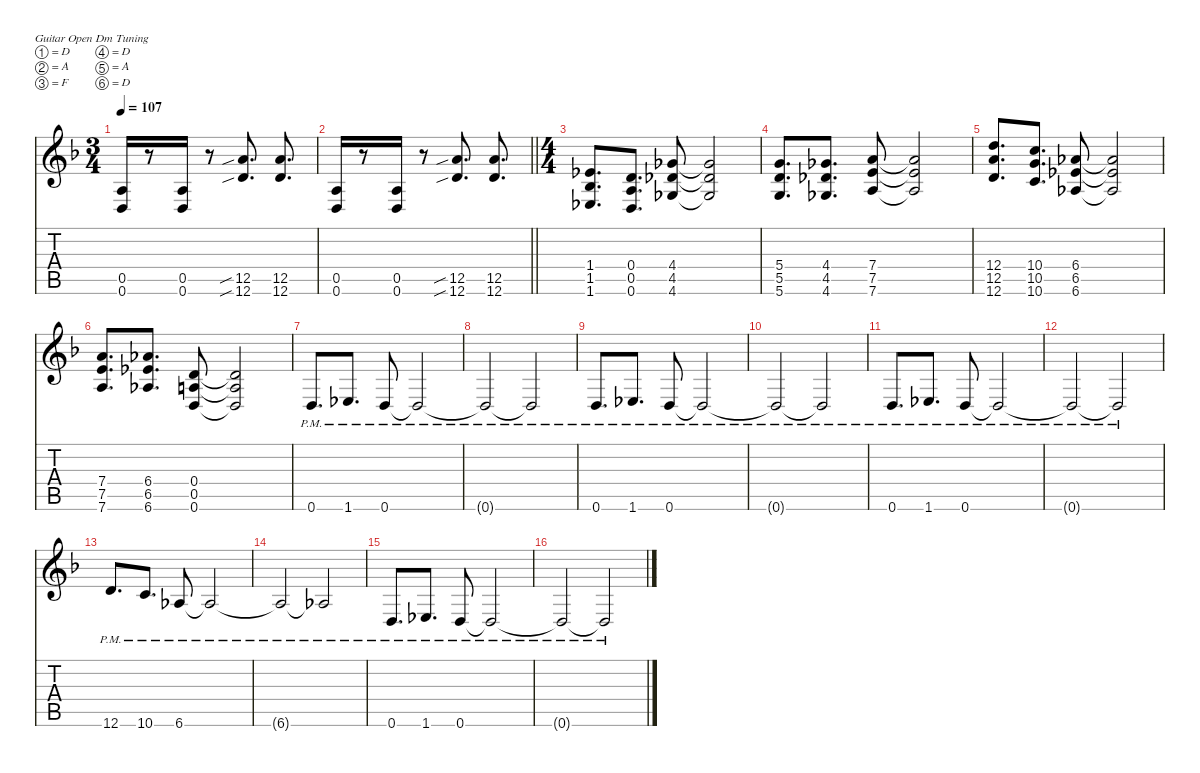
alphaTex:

\hideDynamics
\bracketExtendMode nobrackets
\singleTrackTrackNamePolicy hidden
\multiTrackTrackNamePolicy hidden
\firstSystemTrackNameMode fullname
\firstSystemTrackNameOrientation horizontal
\otherSystemsTrackNameOrientation horizontal
\track ("Guitar 1" "E-Gt") {defaultSystemsLayout 16 instrument distortionguitar}
\staff {score tabs}
\tuning (D4 A3 F3 D3 A2 D2)
\ts (3 4)
\tempo 107
\clef g2
\ks dminor
(0.5{acc forcenatural} 0.6{acc forcenatural}).16{dy f beam Up} r.8{beam Up} (0.5{acc forcenatural} 0.6{acc forcenatural}).16{beam Up} r.8{beam Up} (12.5{sib acc forcenatural} 12.6{sib acc forcenatural}).8{d beam Up} (12.5{acc forcenatural} 12.6{acc forcenatural}).8{d beam Up} |
\barLineRight lightlight
(0.5{acc forcenatural} 0.6{acc forcenatural}).16{beam Up} r.8{beam Up} (0.5{acc forcenatural} 0.6{acc forcenatural}).16{beam Up} r.8{beam Up} (12.5{sib acc forcenatural} 12.6{sib acc forcenatural}).8{d beam Up} (12.5{acc forcenatural} 12.6{acc forcenatural}).8{d beam Up} |
\ts (4 4)
\beaming (8 2 2 2 2)
(1.4{acc b} 1.5{acc b} 1.6{acc b}).8{d beam Up} (0.4{acc forcenatural} 0.5{acc forcenatural} 0.6{acc forcenatural}).8{d beam Up} (4.4{acc b} 4.5{acc b} 4.6{acc b}).8{beam Up} (4.4{t acc b} 4.5{t acc b} 4.6{t acc b}).2{beam Up} |
(5.4{acc forcenatural} 5.5{acc forcenatural} 5.6{acc forcenatural}).8{d beam Up} (4.4{acc b} 4.5{acc b} 4.6{acc b}).8{d beam Up} (7.4{acc forcenatural} 7.5{acc forcenatural} 7.6{acc forcenatural}).8{beam Up} (7.4{t acc forcenatural} 7.5{t acc forcenatural} 7.6{t acc forcenatural}).2{beam Up} |
(12.4{acc forcenatural} 12.5{acc forcenatural} 12.6{acc forcenatural}).8{d beam Up} (10.4{acc forcenatural} 10.5{acc forcenatural} 10.6{acc forcenatural}).8{d beam Up} (6.4{acc b} 6.5{acc b} 6.6{acc b}).8{beam Up} (6.4{t acc b} 6.5{t acc b} 6.6{t acc b}).2{beam Up} |
(7.4{acc forcenatural} 7.5{acc forcenatural} 7.6{acc forcenatural}).8{d beam Up} (6.4{acc b} 6.5{acc b} 6.6{acc b}).8{d beam Up} (0.4{acc forcenatural} 0.5{acc forcenatural} 0.6{acc forcenatural}).8{beam Up} (0.4{t acc forcenatural} 0.5{t acc forcenatural} 0.6{t acc forcenatural}).2{beam Up} |
0.6{pm acc forcenatural}.8{d beam Up} 1.6{pm acc b}.8{d beam Up} 0.6{pm acc forcenatural}.8{beam Up} 0.6{pm t acc forcenatural}.2{beam Up} |
0.6{pm t acc forcenatural}.2{beam Up} 0.6{pm t acc forcenatural}.2{beam Up} |
0.6{pm acc forcenatural}.8{d beam Up} 1.6{pm acc b}.8{d beam Up} 0.6{pm acc forcenatural}.8{beam Up} 0.6{pm t acc forcenatural}.2{beam Up} |
0.6{pm t acc forcenatural}.2{beam Up} 0.6{pm t acc forcenatural}.2{beam Up} |
0.6{pm acc forcenatural}.8{d beam Up} 1.6{pm acc b}.8{d beam Up} 0.6{pm acc forcenatural}.8{beam Up} 0.6{pm t acc forcenatural}.2{beam Up} |
0.6{pm t acc forcenatural}.2{beam Up} 0.6{pm t acc forcenatural}.2{beam Up} |
12.6{pm acc forcenatural}.8{d beam Up} 10.6{pm acc forcenatural}.8{d beam Up} 6.6{pm acc b}.8{beam Up} 6.6{pm t acc b}.2{beam Up} |
6.6{pm t acc b}.2{beam Up} 6.6{pm t acc b}.2{beam Up} |
0.6{pm acc forcenatural}.8{d beam Up} 1.6{pm acc b}.8{d beam Up} 0.6{pm acc forcenatural}.8{beam Up} 0.6{pm t acc forcenatural}.2{beam Up} |
0.6{pm t acc forcenatural}.2{beam Up} 0.6{pm t acc forcenatural}.2{beam Up}
